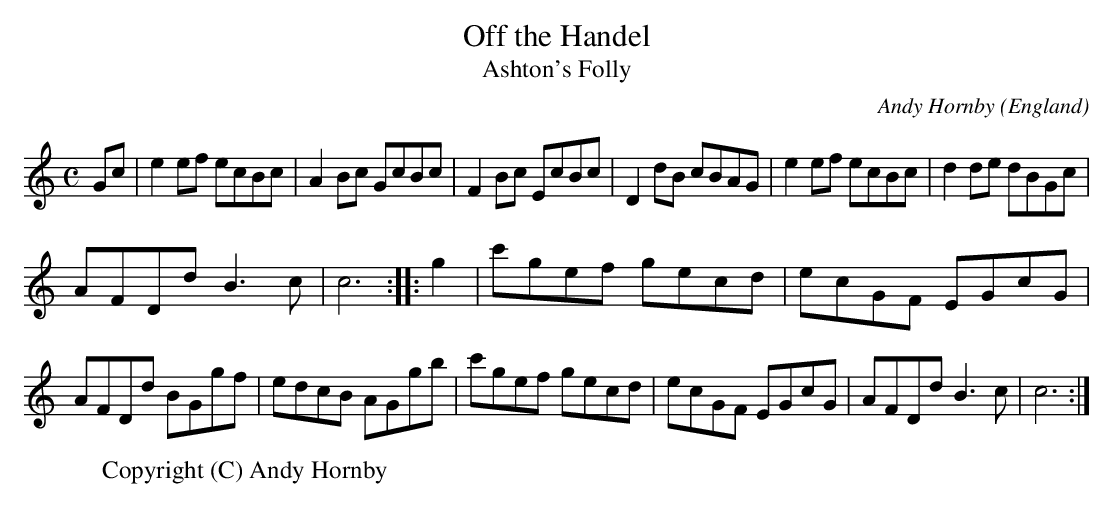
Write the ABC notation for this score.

X:1
T:Off the Handel
T:Ashton's Folly
O:England
M:C
C:Andy Hornby
K:C
Gc|\
e2ef ecBc|A2Bc GcBc|F2Bc EcBc|D2dB cBAG|\
e2ef ecBc|d2de dBGc|
AFDd B3c|c6 :|\
|:g2|\
c'gef gecd|ecGF EGcG|
AFDd BGgf|edcB AGgb|\
c'gef gecd|ecGF EGcG|AFDd B3c|c6 :|
W:Copyright (C) Andy Hornby
